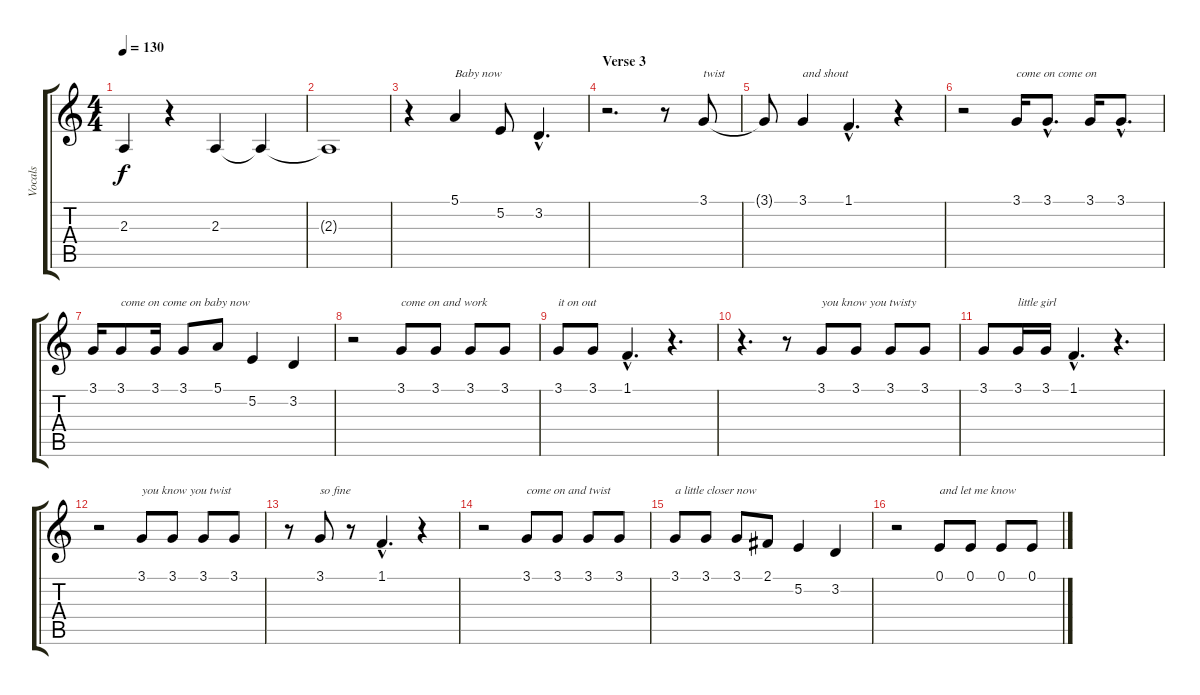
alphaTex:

\track ("Vocals" "Vocals") {instrument tenorsax}
\staff {score tabs}
\tuning (E4 B3 G3 D3 A2 E2) {hide}
\ts (4 4)
\tempo 130
\clef g2
\ks c
2.3{t}.4{dy f} r.4 2.3.4{volume 16} 2.3{t}.4 |
2.3{t}.1{volume 16} |
r.4 5.1.4{txt "Baby now"} 5.2.8 3.2{hac}.4{d} |
\section ("" "Verse 3")
r.2{d} r.8 3.1.8{txt "twist"} |
3.1{t}.8 3.1.4{txt "and shout"} 1.1{hac}.4{d} r.4 |
r.2 3.1.16{txt "come on come on"} 3.1{hac}.8{d} 3.1.16 3.1{hac}.8{d} |
3.1.16 3.1.8{txt "come on come on baby now"} 3.1.16 3.1.8 5.1.8 5.2.4 3.2.4 |
r.2 3.1.8{txt "come on and work"} 3.1.8 3.1.8 3.1.8 |
3.1.8{txt "it on out"} 3.1.8 1.1{hac}.4{d} r.4{d} |
r.4{d} r.8 3.1.8{txt "you know you twisty"} 3.1.8 3.1.8 3.1.8 |
3.1.8 3.1.16{txt "little girl"} 3.1.16 1.1{hac}.4{d} r.4{d} |
r.2 3.1.8{txt "you know you twist"} 3.1.8 3.1.8 3.1.8 |
r.8 3.1.8{txt "so fine"} r.8 1.1{hac}.4{d} r.4 |
r.2 3.1.8{txt "come on and twist"} 3.1.8 3.1.8 3.1.8 |
3.1.8{txt "a little closer now"} 3.1.8 3.1.8 2.1.8 5.2.4 3.2.4 |
r.2 0.1.8{txt "and let me know"} 0.1.8 0.1.8 0.1.8
